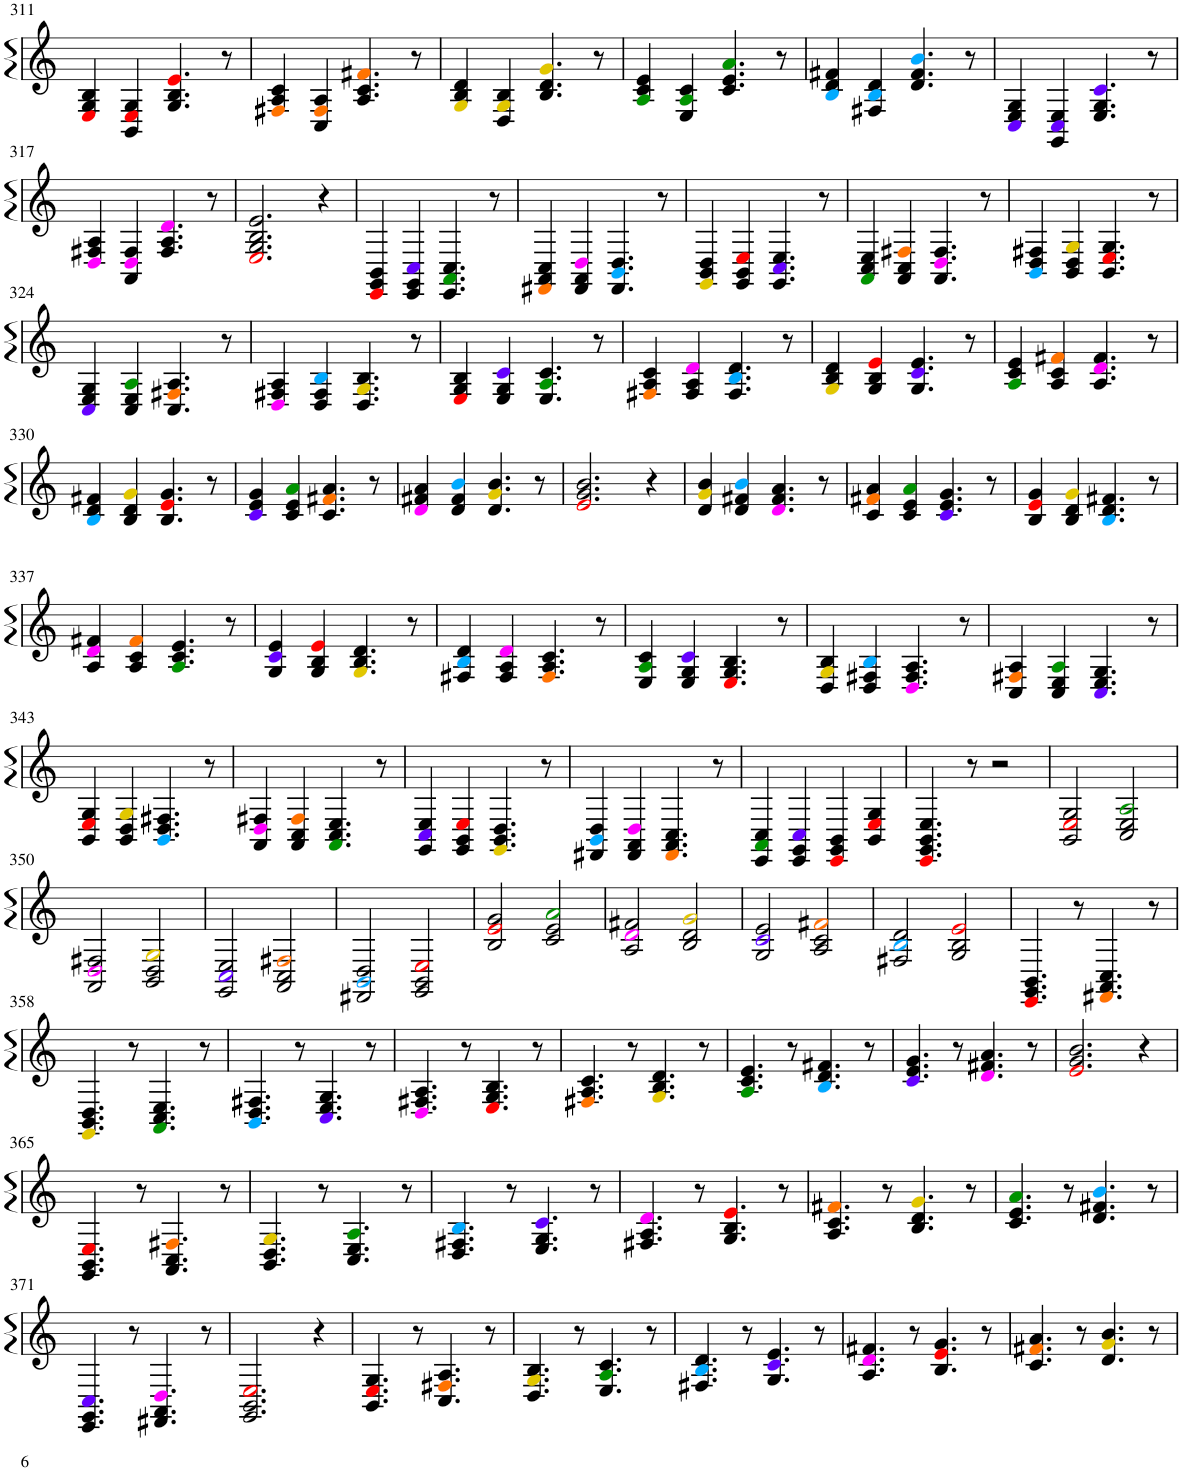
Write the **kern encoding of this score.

**kern
*part1
*staff1
*I"Piano
*I'Pno.
!!LO:PB:g=z
*clefG2
*k[]
*M4/4
=311
4Ei/ 4G/ 4B/
4BB/ 4Ei/ 4G/
4.G/ 4.B/ 4.ei/
8r
=312
4F#Xj/ 4A/ 4c/
4C/ 4F#j/ 4A/
4.A/ 4.c/ 4.f#Xj/
8r
=313
4GZ/ 4B/ 4d/
4D/ 4GZ/ 4B/
4.B/ 4.d/ 4.gZ/
8r
=314
4AV/ 4c/ 4e/
4E/ 4AV/ 4c/
4.c/ 4.e/ 4.aV/
8r
=315
4BN/ 4d/ 4f#X/
4F#X/ 4BN/ 4d/
4.d/ 4.f#/ 4.bN/
8r
=316
4Cl/ 4E/ 4G/
4GG/ 4Cl/ 4E/
4.E/ 4.G/ 4.cl/
8r
!!LO:LB:g=z
=317
4D!/ 4F#X/ 4A/
4AA/ 4D!/ 4F#/
4.F#/ 4.A/ 4.d!/
8r
=318
2.Ei/ 2.G/ 2.B/ 2.e/
4r
=319
4EEi/ 4GG/ 4BB/
4EE/ 4GG/ 4Cl/
4.EE/ 4.AAV/ 4.C/
8r
=320
4FF#Xj/ 4AA/ 4C/
4FF#/ 4AA/ 4D!/
4.FF#/ 4.BBN/ 4.D/
8r
=321
4GGZ/ 4BB/ 4D/
4GG/ 4BB/ 4Ei/
4.GG/ 4.Cl/ 4.E/
8r
=322
4AAV/ 4C/ 4E/
4AA/ 4C/ 4F#Xj/
4.AA/ 4.D!/ 4.F#/
8r
=323
4BBN/ 4D/ 4F#X/
4BB/ 4D/ 4GZ/
4.BB/ 4.Ei/ 4.G/
8r
!!LO:LB:g=z
=324
4Cl/ 4E/ 4G/
4C/ 4E/ 4AV/
4.C/ 4.F#Xj/ 4.A/
8r
=325
4D!/ 4F#X/ 4A/
4D/ 4F#/ 4BN/
4.D/ 4.GZ/ 4.B/
8r
=326
4Ei/ 4G/ 4B/
4E/ 4G/ 4cl/
4.E/ 4.AV/ 4.c/
8r
=327
4F#Xj/ 4A/ 4c/
4F#/ 4A/ 4d!/
4.F#/ 4.BN/ 4.d/
8r
=328
4GZ/ 4B/ 4d/
4G/ 4B/ 4ei/
4.G/ 4.cl/ 4.e/
8r
=329
4AV/ 4c/ 4e/
4A/ 4c/ 4f#Xj/
4.A/ 4.d!/ 4.f#/
8r
!!LO:LB:g=z
=330
4BN/ 4d/ 4f#X/
4B/ 4d/ 4gZ/
4.B/ 4.ei/ 4.g/
8r
=331
4cl/ 4e/ 4g/
4c/ 4e/ 4aV/
4.c/ 4.f#Xj/ 4.a/
8r
=332
4d!/ 4f#X/ 4a/
4d/ 4f#/ 4bN/
4.d/ 4.gZ/ 4.b/
8r
=333
2.ei/ 2.g/ 2.b/
4r
=334
4d/ 4gZ/ 4b/
4d/ 4f#X/ 4bN/
4.d!/ 4.f#/ 4.a/
8r
=335
4c/ 4f#Xj/ 4a/
4c/ 4e/ 4aV/
4.cl/ 4.e/ 4.g/
8r
=336
4B/ 4ei/ 4g/
4B/ 4d/ 4gZ/
4.BN/ 4.d/ 4.f#X/
8r
!!LO:LB:g=z
=337
4A/ 4d!/ 4f#X/
4A/ 4c/ 4f#j/
4.AV/ 4.c/ 4.e/
8r
=338
4G/ 4cl/ 4e/
4G/ 4B/ 4ei/
4.GZ/ 4.B/ 4.d/
8r
=339
4F#X/ 4BN/ 4d/
4F#/ 4A/ 4d!/
4.F#j/ 4.A/ 4.c/
8r
=340
4E/ 4AV/ 4c/
4E/ 4G/ 4cl/
4.Ei/ 4.G/ 4.B/
8r
=341
4D/ 4GZ/ 4B/
4D/ 4F#X/ 4BN/
4.D!/ 4.F#/ 4.A/
8r
=342
4C/ 4F#Xj/ 4A/
4C/ 4E/ 4AV/
4.Cl/ 4.E/ 4.G/
8r
!!LO:LB:g=z
=343
4BB/ 4Ei/ 4G/
4BB/ 4D/ 4GZ/
4.BBN/ 4.D/ 4.F#X/
8r
=344
4AA/ 4D!/ 4F#X/
4AA/ 4C/ 4F#j/
4.AAV/ 4.C/ 4.E/
8r
=345
4GG/ 4Cl/ 4E/
4GG/ 4BB/ 4Ei/
4.GGZ/ 4.BB/ 4.D/
8r
=346
4FF#X/ 4BBN/ 4D/
4FF#/ 4AA/ 4D!/
4.FF#j/ 4.AA/ 4.C/
8r
=347
4EE/ 4AAV/ 4C/
4EE/ 4GG/ 4Cl/
4EEi/ 4GG/ 4BB/
4BB/ 4Ei/ 4G/
=348
4.EEi/ 4.GG/ 4.BB/ 4.E/
8r
2r
=349
2BB/ 2Ei/ 2G/
2C/ 2E/ 2AV/
!!LO:LB:g=z
=350
2AA/ 2D!/ 2F#X/
2BB/ 2D/ 2GZ/
=351
2GG/ 2Cl/ 2E/
2AA/ 2C/ 2F#Xj/
=352
2FF#X/ 2BBN/ 2D/
2GG/ 2BB/ 2Ei/
=353
2B/ 2ei/ 2g/
2c/ 2e/ 2aV/
=354
2A/ 2d!/ 2f#X/
2B/ 2d/ 2gZ/
=355
2G/ 2cl/ 2e/
2A/ 2c/ 2f#Xj/
=356
2F#X/ 2BN/ 2d/
2G/ 2B/ 2ei/
=357
4.EEi/ 4.GG/ 4.BB/
8r
4.FF#Xj/ 4.AA/ 4.C/
8r
!!LO:LB:g=z
=358
4.GGZ/ 4.BB/ 4.D/
8r
4.AAV/ 4.C/ 4.E/
8r
=359
4.BBN/ 4.D/ 4.F#X/
8r
4.Cl/ 4.E/ 4.G/
8r
=360
4.D!/ 4.F#X/ 4.A/
8r
4.Ei/ 4.G/ 4.B/
8r
=361
4.F#Xj/ 4.A/ 4.c/
8r
4.GZ/ 4.B/ 4.d/
8r
=362
4.AV/ 4.c/ 4.e/
8r
4.BN/ 4.d/ 4.f#X/
8r
=363
4.cl/ 4.e/ 4.g/
8r
4.d!/ 4.f#X/ 4.a/
8r
=364
2.ei/ 2.g/ 2.b/
4r
!!LO:LB:g=z
=365
4.GG/ 4.BB/ 4.Ei/
8r
4.AA/ 4.C/ 4.F#Xj/
8r
=366
4.BB/ 4.D/ 4.GZ/
8r
4.C/ 4.E/ 4.AV/
8r
=367
4.D/ 4.F#X/ 4.BN/
8r
4.E/ 4.G/ 4.cl/
8r
=368
4.F#X/ 4.A/ 4.d!/
8r
4.G/ 4.B/ 4.ei/
8r
=369
4.A/ 4.c/ 4.f#Xj/
8r
4.B/ 4.d/ 4.gZ/
8r
=370
4.c/ 4.e/ 4.aV/
8r
4.d/ 4.f#X/ 4.bN/
8r
!!LO:LB:g=z
=371
4.EE/ 4.GG/ 4.Cl/
8r
4.FF#X/ 4.AA/ 4.D!/
8r
=372
2.GG/ 2.BB/ 2.Ei/
4r
=373
4.BB/ 4.Ei/ 4.G/
8r
4.C/ 4.F#Xj/ 4.A/
8r
=374
4.D/ 4.GZ/ 4.B/
8r
4.E/ 4.AV/ 4.c/
8r
=375
4.F#X/ 4.BN/ 4.d/
8r
4.G/ 4.cl/ 4.e/
8r
=376
4.A/ 4.d!/ 4.f#X/
8r
4.B/ 4.ei/ 4.g/
8r
=377
4.c/ 4.f#Xj/ 4.a/
8r
4.d/ 4.gZ/ 4.b/
8r
=
*-
